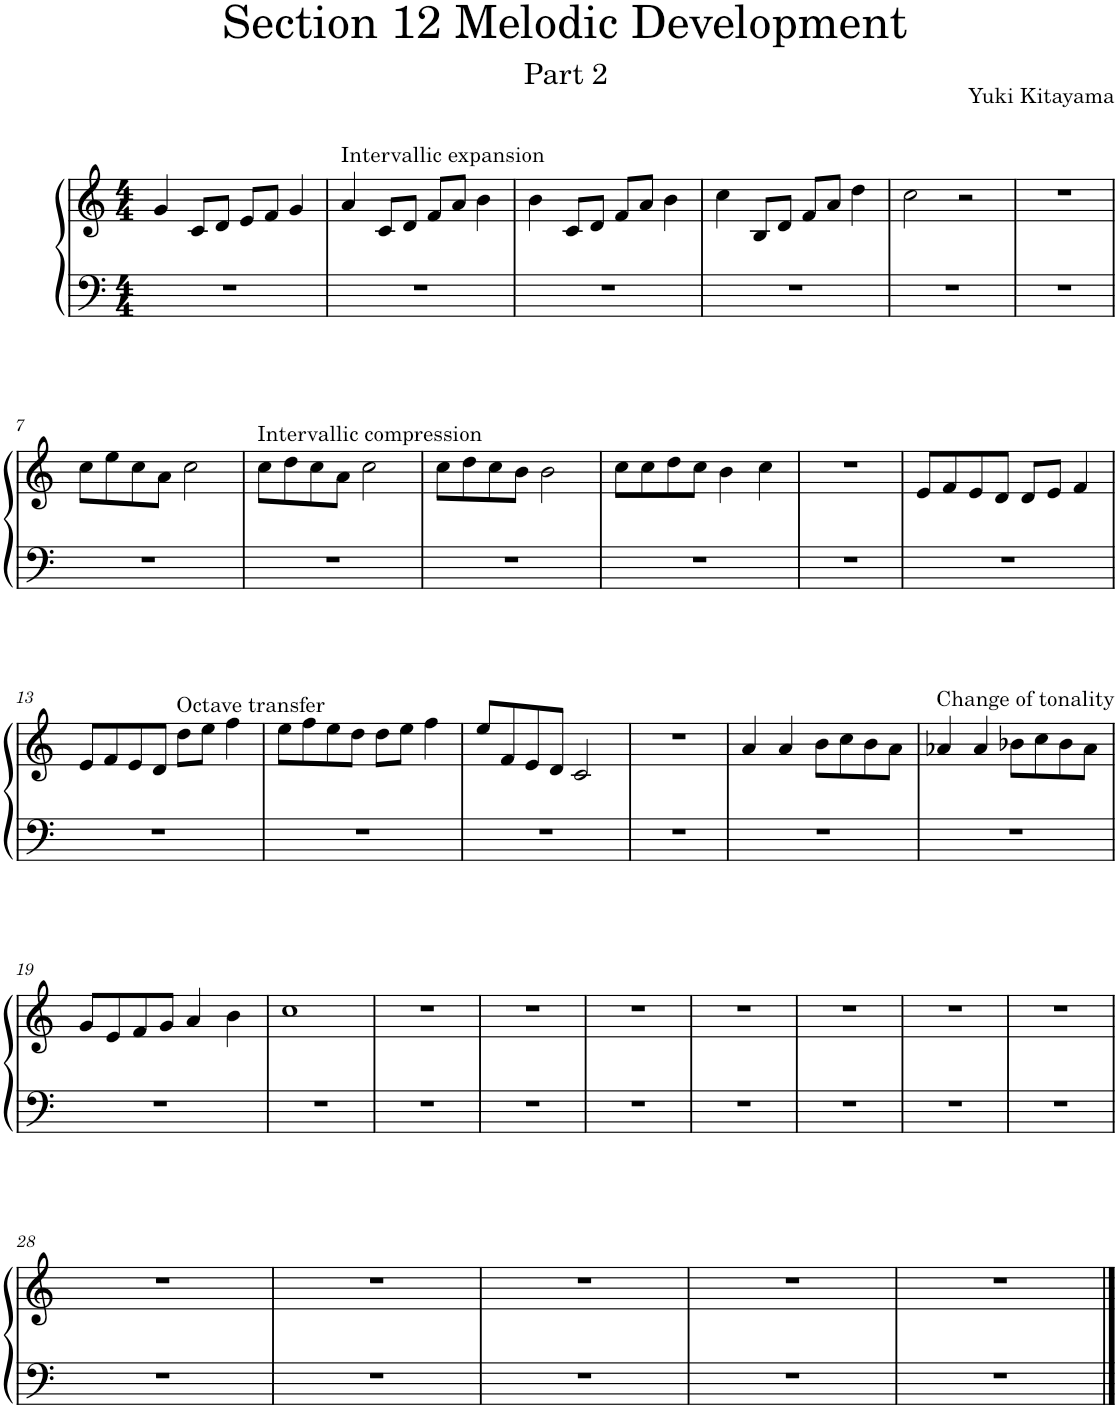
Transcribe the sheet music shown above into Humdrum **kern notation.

**kern	**kern
*part1	*part1
*staff2	*staff1
*I"Piano	*
*I'Pno.	*
*clefF4	*clefG2
*k[]	*k[]
*M4/4	*M4/4
=1	=1
1r	4g/
.	8c/L
.	8d/J
.	8e/L
.	8f/J
.	4g/
=2	=2
!	!LO:TX:a:t=Intervallic expansion
1r	4a/
.	8c/L
.	8d/J
.	8f/L
.	8a/J
.	4b\
=3	=3
1r	4b\
.	8c/L
.	8d/J
.	8f/L
.	8a/J
.	4b\
=4	=4
1r	4cc\
.	8B/L
.	8d/J
.	8f/L
.	8a/J
.	4dd\
=5	=5
1r	2cc\
.	2r
=6	=6
1r	1r
!!LO:LB:g=z
=7	=7
1r	8cc\L
.	8ee\
.	8cc\
.	8a\J
.	2cc\
=8	=8
!	!LO:TX:a:t=Intervallic compression
1r	8cc\L
.	8dd\
.	8cc\
.	8a\J
.	2cc\
=9	=9
1r	8cc\L
.	8dd\
.	8cc\
.	8b\J
.	2b\
=10	=10
1r	8cc\L
.	8cc\
.	8dd\
.	8cc\J
.	4b\
.	4cc\
=11	=11
1r	1r
=12	=12
1r	8e/L
.	8f/
.	8e/
.	8d/J
.	8d/L
.	8e/J
.	4f/
!!LO:LB:g=z
=13	=13
1r	8e/L
.	8f/
.	8e/
.	8d/J
!	!LO:TX:a:t=Octave transfer
.	8dd\L
.	8ee\J
.	4ff\
=14	=14
1r	8ee\L
.	8ff\
.	8ee\
.	8dd\J
.	8dd\L
.	8ee\J
.	4ff\
=15	=15
1r	8ee/L
.	8f/
.	8e/
.	8d/J
.	2c/
=16	=16
1r	1r
=17	=17
1r	4a/
.	4a/
.	8b\L
.	8cc\
.	8b\
.	8a\J
=18	=18
!	!LO:TX:a:t=Change of tonality
1r	4a-X/
.	4a-/
.	8b-X\L
.	8cc\
.	8b-\
.	8a-\J
!!LO:LB:g=z
=19	=19
1r	8g/L
.	8e/
.	8f/
.	8g/J
.	4a/
.	4b\
=20	=20
1r	1cc
=21	=21
1r	1r
=22	=22
1r	1r
=23	=23
1r	1r
=24	=24
1r	1r
=25	=25
1r	1r
=26	=26
1r	1r
=27	=27
1r	1r
!!LO:LB:g=z
=28	=28
1r	1r
=29	=29
1r	1r
=30	=30
1r	1r
=31	=31
1r	1r
=32	=32
1r	1r
==	==
*-	*-
